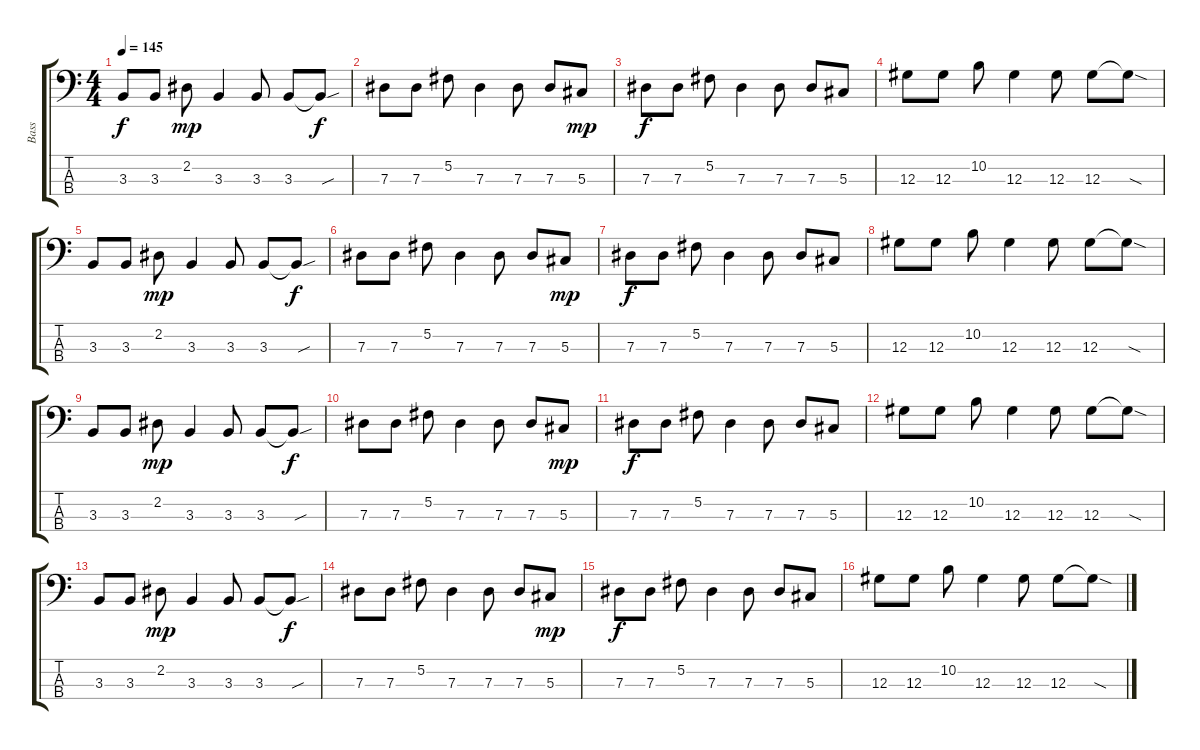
\track ("Bass " "Bass ") {instrument electricbassfinger}
\staff {score tabs}
\tuning (Gb2 Db2 Ab1 Eb1) {hide}
\ts (4 4)
\tempo 145
\clef f4
\ks c
3.3.8{dy f} 3.3.8 2.2.8{dy mp} 3.3.4 3.3.8 3.3.8 3.3{sou t}.8{dy f} |
7.3.8 7.3.8 5.2.8 7.3.4 7.3.8 7.3.8 5.3.8{dy mp} |
7.3.8{dy f} 7.3.8 5.2.8 7.3.4 7.3.8 7.3.8 5.3.8 |
12.3.8 12.3.8 10.2.8 12.3.4 12.3.8 12.3.8 12.3{sod t}.8 |
3.3.8 3.3.8 2.2.8{dy mp} 3.3.4 3.3.8 3.3.8 3.3{sou t}.8{dy f} |
7.3.8 7.3.8 5.2.8 7.3.4 7.3.8 7.3.8 5.3.8{dy mp} |
7.3.8{dy f} 7.3.8 5.2.8 7.3.4 7.3.8 7.3.8 5.3.8 |
12.3.8 12.3.8 10.2.8 12.3.4 12.3.8 12.3.8 12.3{sod t}.8 |
3.3.8 3.3.8 2.2.8{dy mp} 3.3.4 3.3.8 3.3.8 3.3{sou t}.8{dy f} |
7.3.8 7.3.8 5.2.8 7.3.4 7.3.8 7.3.8 5.3.8{dy mp} |
7.3.8{dy f} 7.3.8 5.2.8 7.3.4 7.3.8 7.3.8 5.3.8 |
12.3.8 12.3.8 10.2.8 12.3.4 12.3.8 12.3.8 12.3{sod t}.8 |
3.3.8 3.3.8 2.2.8{dy mp} 3.3.4 3.3.8 3.3.8 3.3{sou t}.8{dy f} |
7.3.8 7.3.8 5.2.8 7.3.4 7.3.8 7.3.8 5.3.8{dy mp} |
7.3.8{dy f} 7.3.8 5.2.8 7.3.4 7.3.8 7.3.8 5.3.8 |
12.3.8 12.3.8 10.2.8 12.3.4 12.3.8 12.3.8 12.3{sod t}.8
